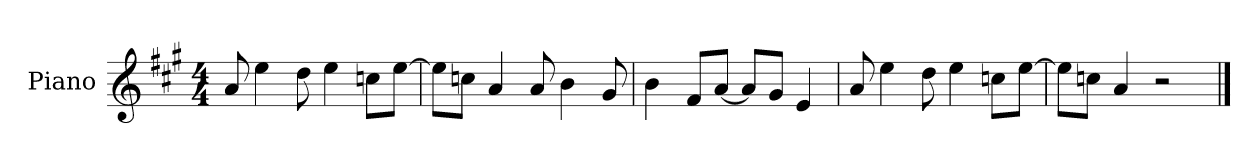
**kern
*part1
*staff1
*I"Piano
*I'P-no
*clefG2
*k[f#c#g#]
*M4/4
*MM90
=1
8a/
4ee\
8dd\
4ee\
8ccn\L
[8ee\J
=2
8ee\L]
8ccn\J
4a/
8a/
4b\
8g#/
=3
4b\
8f#/L
[8a/J
8a/L]
8g#/J
4e/
=4
8a/
4ee\
8dd\
4ee\
8ccn\L
[8ee\J
=5
8ee\L]
8ccn\J
4a/
2r
==
*-
